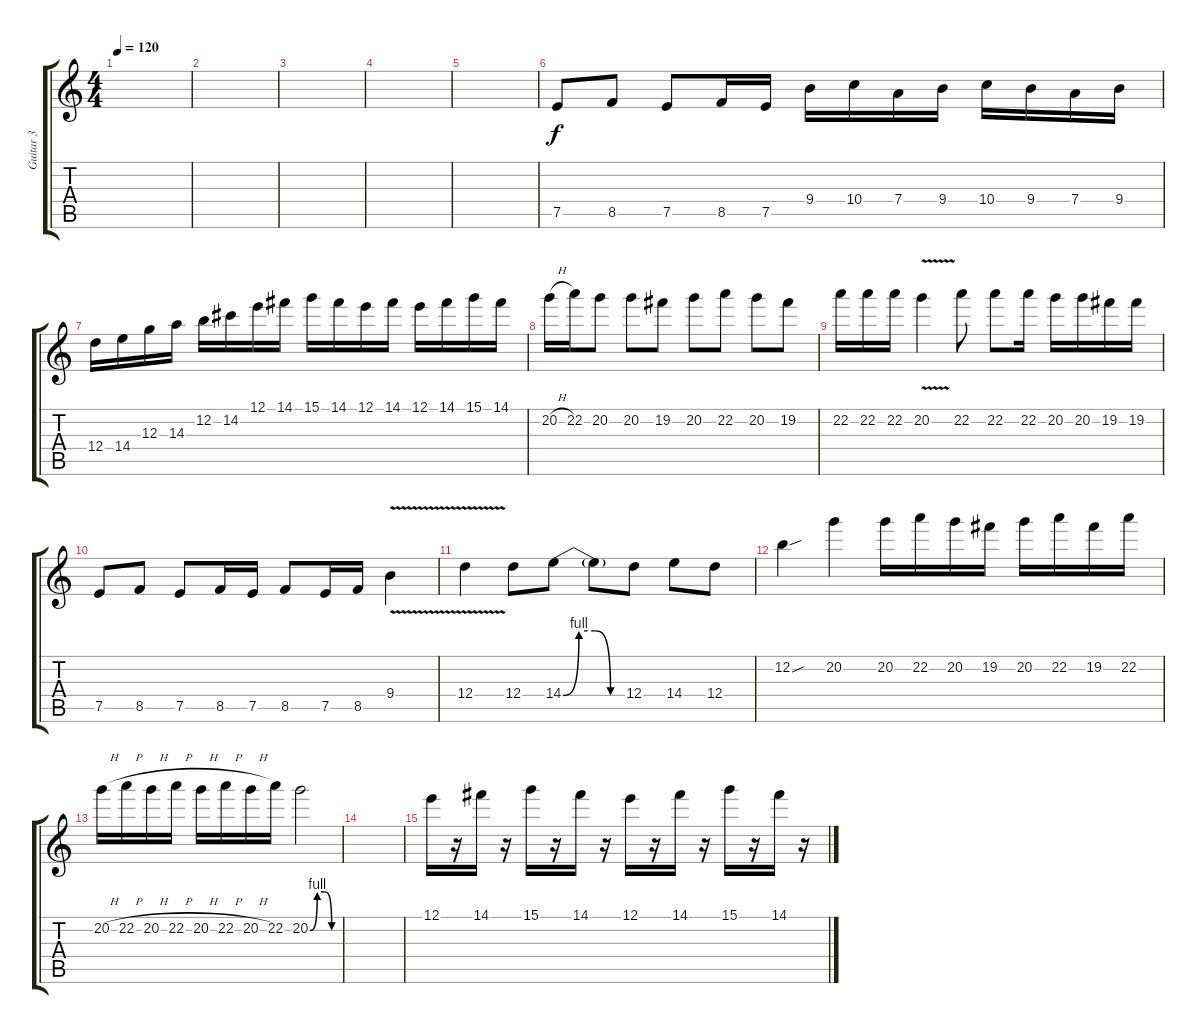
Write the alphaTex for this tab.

\track ("Guitar 3" "Guitar 3") {instrument distortionguitar}
\staff {score tabs}
\tuning (E4 B3 G3 D3 A2 E2) {hide}
\ts (4 4)
\tempo 120
\clef g2
\ks c
|
|
|
|
|
7.5.8 8.5.8 7.5.8 8.5.16 7.5.16 9.4.16 10.4.16 7.4.16 9.4.16 10.4.16 9.4.16 7.4.16 9.4.16 |
12.4.16 14.4.16 12.3.16 14.3.16 12.2.16 14.2.16 12.1.16 14.1.16 15.1.16 14.1.16 12.1.16 14.1.16 12.1.16 14.1.16 15.1.16 14.1.16 |
20.2{h}.16 22.2.16 20.2.8 20.2.8 19.2.8 20.2.8 22.2.8 20.2.8 19.2.8 |
22.2.16 22.2.16 22.2.16 20.2{v}.4 22.2.8 22.2.8 22.2.16 20.2.16 20.2.16 19.2.16 19.2.16 |
7.5.8 8.5.8 7.5.8 8.5.16 7.5.16 8.5.8 7.5.16 8.5.16 9.4{v}.4 |
12.4{v}.4 12.4.8 14.4{be (custom 0 0 15 4 30 4 45 0 60 0)}.8 14.4{t}.8 12.4.8 14.4.8 12.4.8 |
12.2{sou}.4 20.2.4 20.2.16 22.2.16 20.2.16 19.2.16 20.2.16 22.2.16 19.2.16 22.2.16 |
20.2{h}.16 22.2{h}.16 20.2{h}.16 22.2{h}.16 20.2{h}.16 22.2{h}.16 20.2{h}.16 22.2.16 20.2{be (custom 0 0 15 4 30 4 45 0 60 0)}.2 |
|
12.1.16 r.16 14.1.16 r.16 15.1.16 r.16 14.1.16 r.16 12.1.16 r.16 14.1.16 r.16 15.1.16 r.16 14.1.16 r.16
